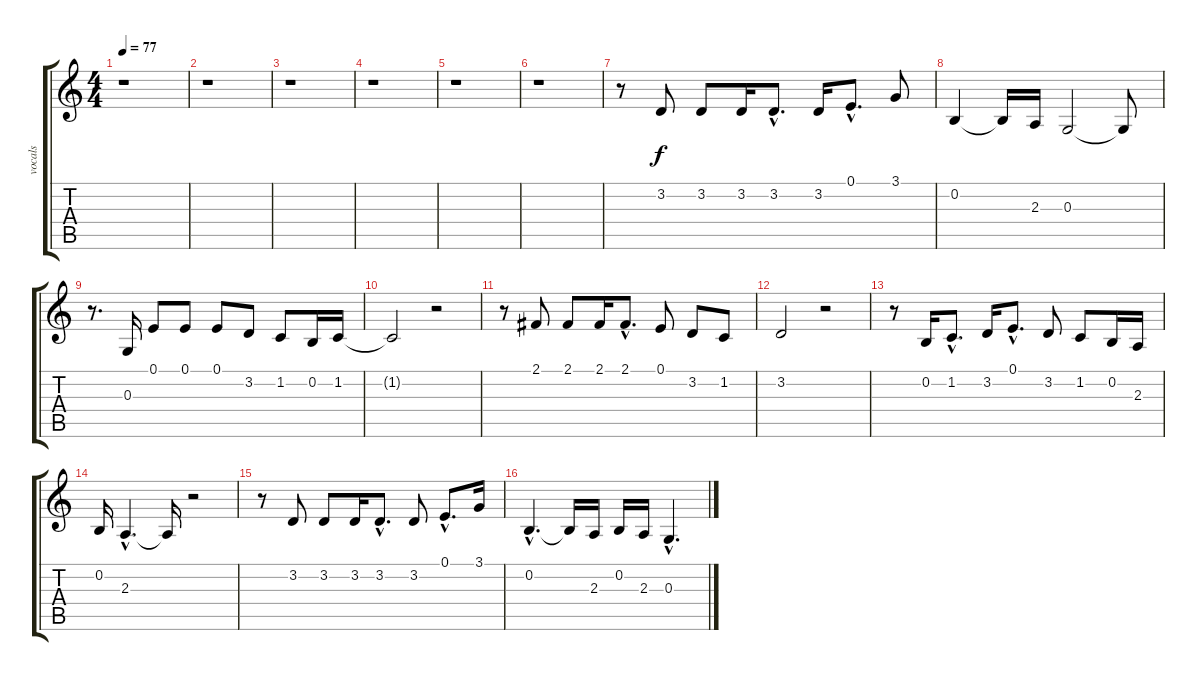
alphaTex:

\track ("vocals" "vocals") {instrument oboe}
\staff {score tabs}
\tuning (E4 B3 G3 D3 A2 E2) {hide}
\ts (4 4)
\tempo 77
\clef g2
\ks c
r.1{dy f instrument oboe} |
r.1 |
r.1 |
r.1 |
r.1 |
r.1 |
r.8 3.2.8 3.2.8 3.2.16 3.2{hac}.8{d} 3.2.16 0.1{hac}.8{d} 3.1.8 |
0.2.4 0.2{t}.16 2.3.16 0.3.2 0.3{t}.8 |
r.8{d} 0.3.16 0.1.8 0.1.8 0.1.8 3.2.8 1.2.8 0.2.16 1.2.16 |
1.2{t}.2 r.2 |
r.8 2.1.8 2.1.8 2.1.16 2.1{hac}.8{d} 0.1.8 3.2.8 1.2.8 |
3.2.2 r.2 |
r.8 0.2.16 1.2{hac}.8{d} 3.2.16 0.1{hac}.8{d} 3.2.8 1.2.8 0.2.16 2.3.16 |
0.2.16 2.3{hac}.4{d} 2.3{t}.16 r.2 |
r.8 3.2.8 3.2.8 3.2.16 3.2{hac}.8{d} 3.2.8 0.1{hac}.8{d} 3.1.16 |
0.2{hac}.4{d} 0.2{t}.16 2.3.16 0.2.16 2.3.16 0.3{hac}.4{d}
